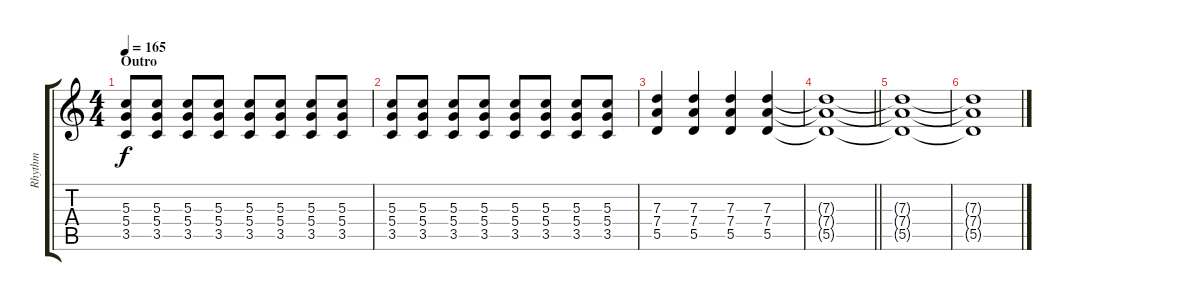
\track ("Rhythm" "Rhythm") {instrument overdrivenguitar}
\staff {score tabs}
\tuning (E4 B3 G3 D3 A2 E2) {hide}
\ts (4 4)
\section ("" "Outro")
\tempo 165
\clef g2
\ks c
(5.3 5.4 3.5).8{dy f} (5.3 5.4 3.5).8 (5.3 5.4 3.5).8 (5.3 5.4 3.5).8 (5.3 5.4 3.5).8 (5.3 5.4 3.5).8 (5.3 5.4 3.5).8 (5.3 5.4 3.5).8 |
(5.3 5.4 3.5).8 (5.3 5.4 3.5).8 (5.3 5.4 3.5).8 (5.3 5.4 3.5).8 (5.3 5.4 3.5).8 (5.3 5.4 3.5).8 (5.3 5.4 3.5).8 (5.3 5.4 3.5).8 |
(7.3 7.4 5.5).4 (7.3 7.4 5.5).4 (7.3 7.4 5.5).4 (7.3 7.4 5.5).4 |
\barLineRight lightlight
(7.3{t} 7.4{t} 5.5{t}).1{volume 0} |
(7.3{t} 7.4{t} 5.5{t}).1 |
(7.3{t} 7.4{t} 5.5{t}).1
